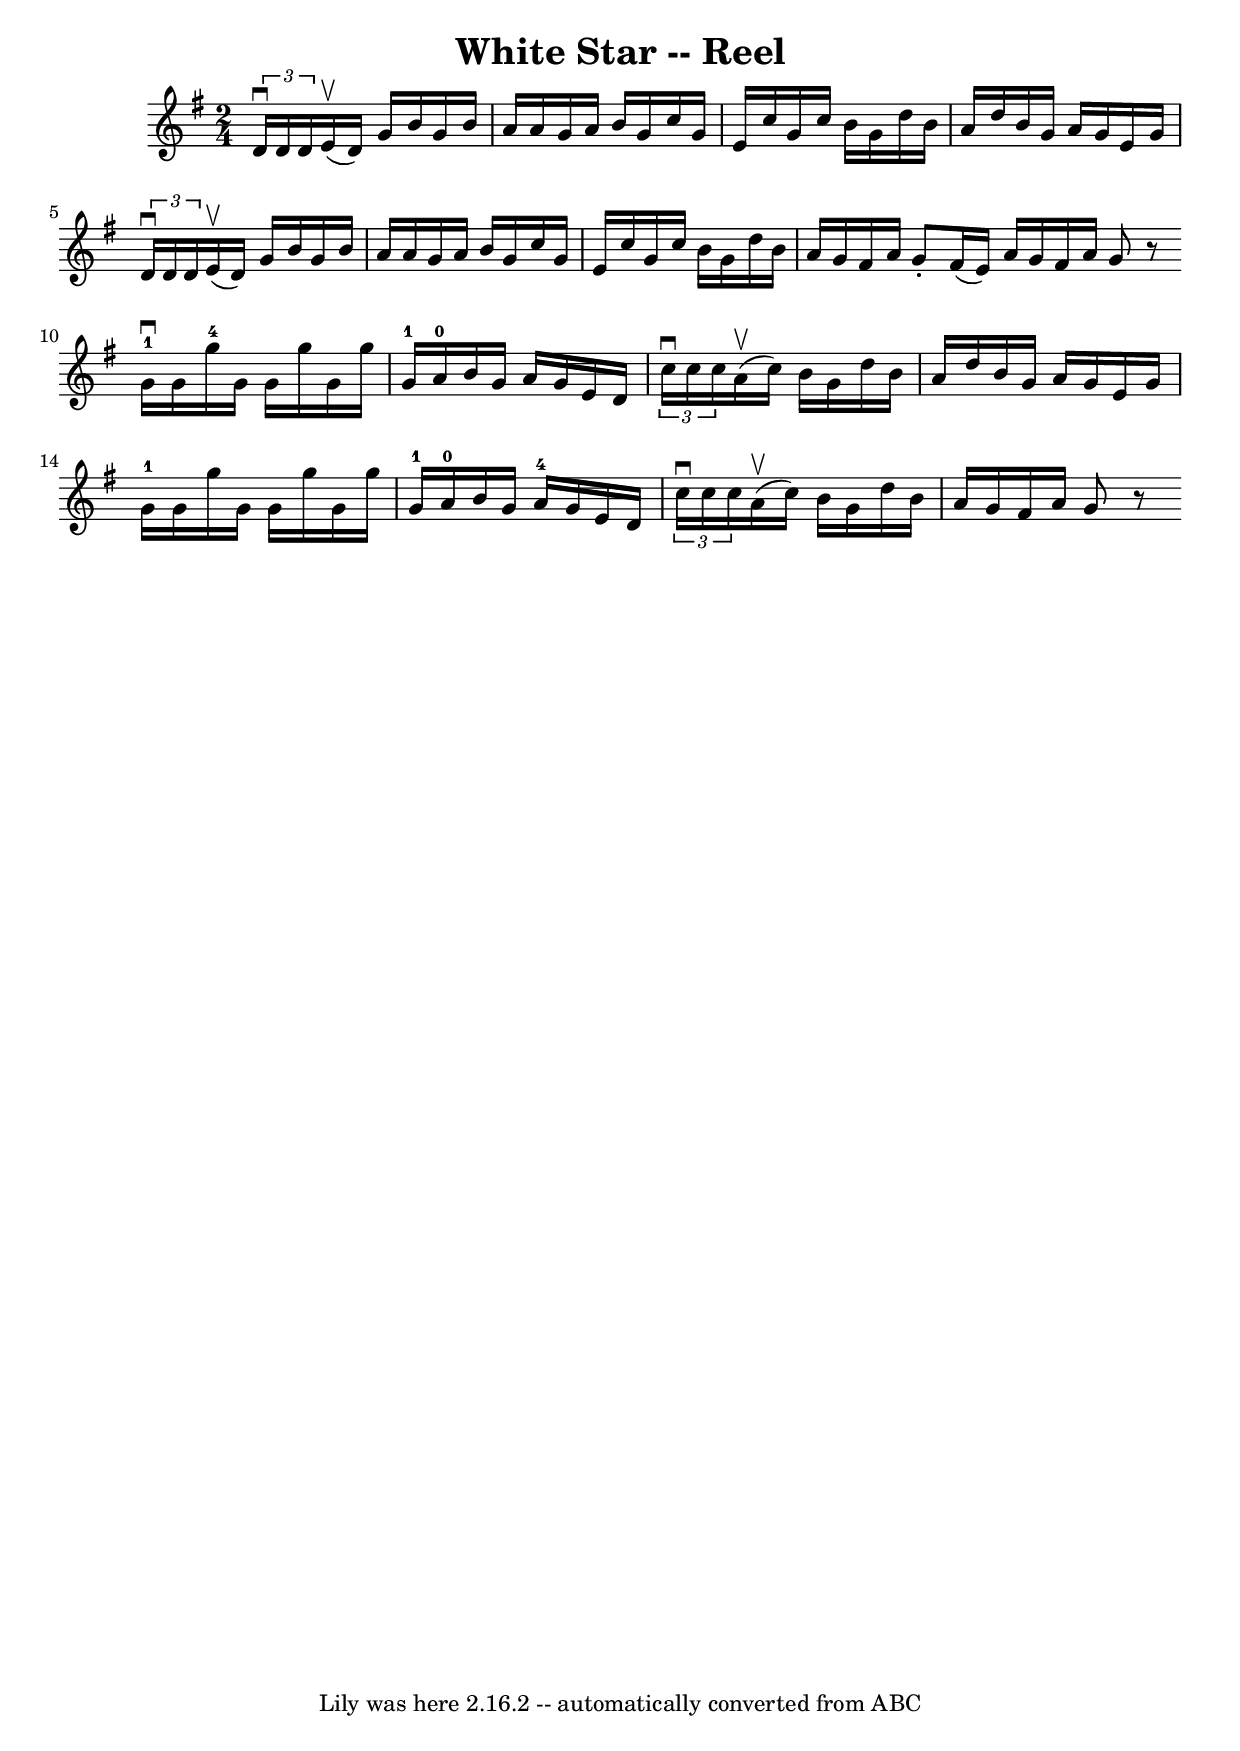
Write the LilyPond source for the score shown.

\version "2.16.2"
\include "Mammoth.ily"
\header {
  %% book = "Ryan's Mammoth Collection"
  crossRefNumber = "1"
  footnotes = "\\\\313"
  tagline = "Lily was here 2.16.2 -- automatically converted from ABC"
  title = "White Star -- Reel"

}
voicedefault =  {


  \time 2/4 
  \key g \major
  \times 2/3 { d'16^\downbow d'16 d'16  
	     }   
  e'16^\upbow(d'16) g'16 b'16 g'16 b'16    |
  a'16    
  a'16 g'16 a'16 b'16 g'16 c''16 g'16    |
  e'16    
  c''16 g'16 c''16 b'16 g'16 d''16 b'16    |
  a'16    
  d''16 b'16 g'16 a'16 g'16 e'16 g'16    |
  
  \times 2/3 { d'16^\downbow d'16 d'16  
	     } e'16^\upbow(d'16)   
  g'16 b'16 g'16 b'16    |
  a'16 a'16 g'16 a'16 b'16 
  g'16 c''16 g'16    |
  e'16 c''16 g'16 c''16    
  b'16 g'16 d''16 b'16    |
  a'16 g'16 fis'16 a'16    
  g'8 -. fis'16 (e'16)   \bar ":|" a'16 g'16 fis'16 a'16    
  g'8    r8 \bar "||"     \bar "|:" g'16-1^\downbow g'16 g''16-4   
  g'16 g'16 g''16 g'16 g''16    |
  g'16-1 a'16-0   
  b'16 g'16 a'16 g'16 e'16 d'16    |
  \times 2/3 { c''16 
	       ^\downbow c''16 c''16  
	     } a'16^\upbow(c''16) b'16 g'16    
  d''16 b'16    |
  a'16 d''16 b'16 g'16 a'16 g'16    
  e'16 g'16    |
  g'16-1 g'16 g''16 g'16 g'16    
  g''16 g'16 g''16    |
  g'16-1 a'16-0 b'16 g'16     
  a'16-4 g'16 e'16 d'16    |
  \times 2/3 { c''16^\downbow  
	       c''16 c''16  
	     } a'16^\upbow(c''16) b'16 g'16 d''16 b'16  
  |
  a'16 g'16 fis'16 a'16 g'8    r8   \bar ":|"   

}

\score{
  <<

    \context Staff="default"
    {
      \voicedefault 
      
    }

  >>
  \layout {
    
  }
  \midi {
  }

}
